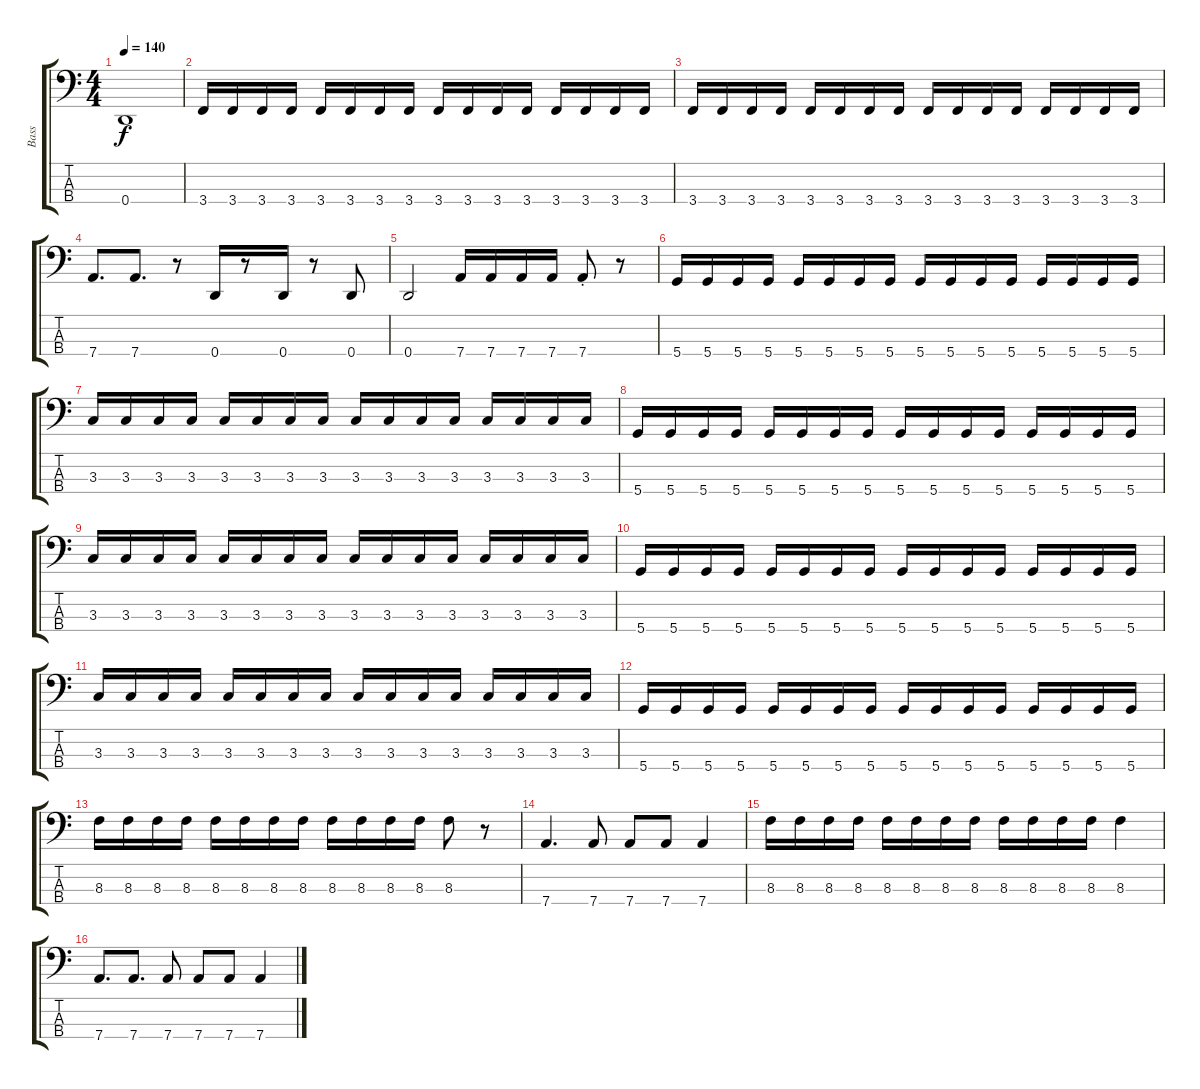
\track ("Bass" "Bass") {instrument electricbasspick}
\staff {score tabs}
\tuning (G2 D2 A1 D1) {hide}
\ts (4 4)
\tempo 140
\clef f4
\ks c
0.4.1{dy f} |
3.4.16 3.4.16 3.4.16 3.4.16 3.4.16 3.4.16 3.4.16 3.4.16 3.4.16 3.4.16 3.4.16 3.4.16 3.4.16 3.4.16 3.4.16 3.4.16 |
3.4.16 3.4.16 3.4.16 3.4.16 3.4.16 3.4.16 3.4.16 3.4.16 3.4.16 3.4.16 3.4.16 3.4.16 3.4.16 3.4.16 3.4.16 3.4.16 |
7.4.8{d} 7.4.8{d} r.8 0.4.16 r.8 0.4.16 r.8 0.4.8 |
0.4.2 7.4.16 7.4.16 7.4.16 7.4.16 7.4{st}.8 r.8 |
5.4.16 5.4.16 5.4.16 5.4.16 5.4.16 5.4.16 5.4.16 5.4.16 5.4.16 5.4.16 5.4.16 5.4.16 5.4.16 5.4.16 5.4.16 5.4.16 |
3.3.16 3.3.16 3.3.16 3.3.16 3.3.16 3.3.16 3.3.16 3.3.16 3.3.16 3.3.16 3.3.16 3.3.16 3.3.16 3.3.16 3.3.16 3.3.16 |
5.4.16 5.4.16 5.4.16 5.4.16 5.4.16 5.4.16 5.4.16 5.4.16 5.4.16 5.4.16 5.4.16 5.4.16 5.4.16 5.4.16 5.4.16 5.4.16 |
3.3.16 3.3.16 3.3.16 3.3.16 3.3.16 3.3.16 3.3.16 3.3.16 3.3.16 3.3.16 3.3.16 3.3.16 3.3.16 3.3.16 3.3.16 3.3.16 |
5.4.16 5.4.16 5.4.16 5.4.16 5.4.16 5.4.16 5.4.16 5.4.16 5.4.16 5.4.16 5.4.16 5.4.16 5.4.16 5.4.16 5.4.16 5.4.16 |
3.3.16 3.3.16 3.3.16 3.3.16 3.3.16 3.3.16 3.3.16 3.3.16 3.3.16 3.3.16 3.3.16 3.3.16 3.3.16 3.3.16 3.3.16 3.3.16 |
5.4.16 5.4.16 5.4.16 5.4.16 5.4.16 5.4.16 5.4.16 5.4.16 5.4.16 5.4.16 5.4.16 5.4.16 5.4.16 5.4.16 5.4.16 5.4.16 |
8.3.16 8.3.16 8.3.16 8.3.16 8.3.16 8.3.16 8.3.16 8.3.16 8.3.16 8.3.16 8.3.16 8.3.16 8.3.8 r.8 |
7.4.4{d} 7.4.8 7.4.8 7.4.8 7.4.4 |
8.3.16 8.3.16 8.3.16 8.3.16 8.3.16 8.3.16 8.3.16 8.3.16 8.3.16 8.3.16 8.3.16 8.3.16 8.3.4 |
7.4.8{d} 7.4.8{d} 7.4.8 7.4.8 7.4.8 7.4.4
